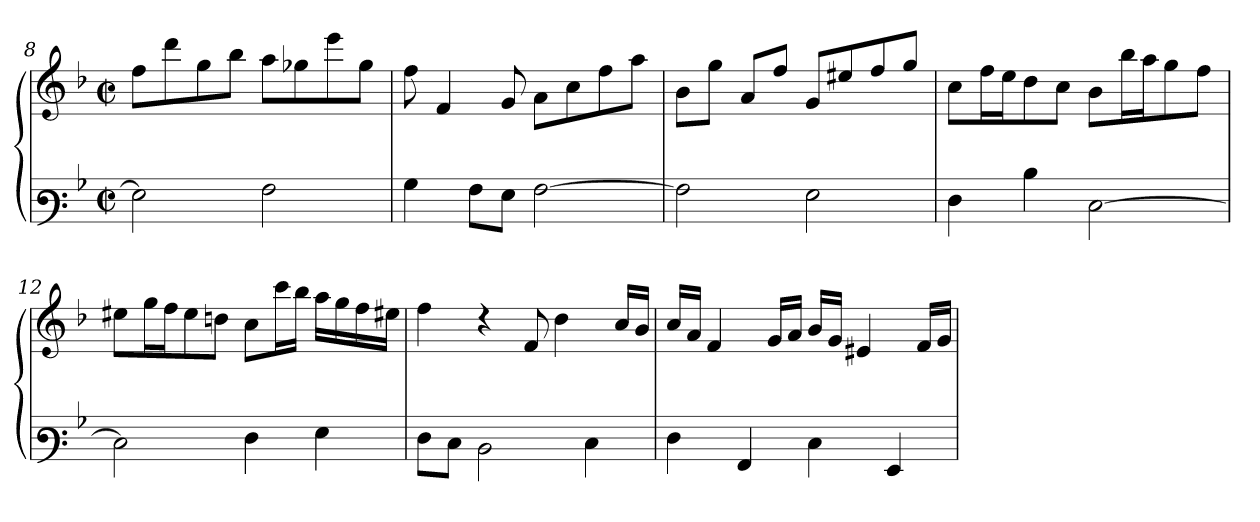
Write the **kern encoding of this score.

**kern	**kern
*part1	*part1
*staff2	*staff1
*clefF3	*clefG3
*k[b-]	*k[b-]
*M2/2	*M2/2
*met(c|)	*met(c|)
=8	=8
2G\]	8dd\L
.	8bb-\
.	8ee\
.	8gg\J
2A\	8ff\L
.	8ee-X\
.	8ccc\
.	8ee-\J
=9	=9
4B-\	8dd\
.	4d/
8A\L	.
8G\J	8e/
[>2A\	8f\L
.	8a\
.	8dd\
.	8ff\J
!!LO:LB:g=z
=10	=10
2A\]	8g\L
.	8ee\J
.	8f/L
.	8dd/J
2G\	8e/L
.	8cc#X/
.	8dd/
.	8ee/J
=11	=11
4F\	8a\L
.	16dd\L
.	16cc\J
4d\	8b-\
.	8a\J
[>2E\	8g\L
.	16gg\L
.	16ff\J
.	8ee\
.	8dd\J
=12	=12
2E\]	8cc#X\L
.	16ee\L
.	16dd\J
.	8cc#\
.	8bn\J
4F\	8a\L
.	16aa\L
.	16gg\JJ
4G\	16ff\LL
.	16ee\
.	16dd\
.	16cc#X\JJ
=13	=13
8F\L	4dd\
8E\J	.
2D\	4rb
.	8d/
.	4b-\
4E\	.
.	16a/LL
.	16g/JJ
!!LO:LB:g=z
=14	=14
4F\	16a/LL
.	16f/JJ
.	4d/
4AA/	.
.	16e/LL
.	16f/JJ
4E\	16g/LL
.	16e/JJ
.	4c#X/
4GG/	.
.	16d/LL
.	16e/JJ
=	=
*-	*-
